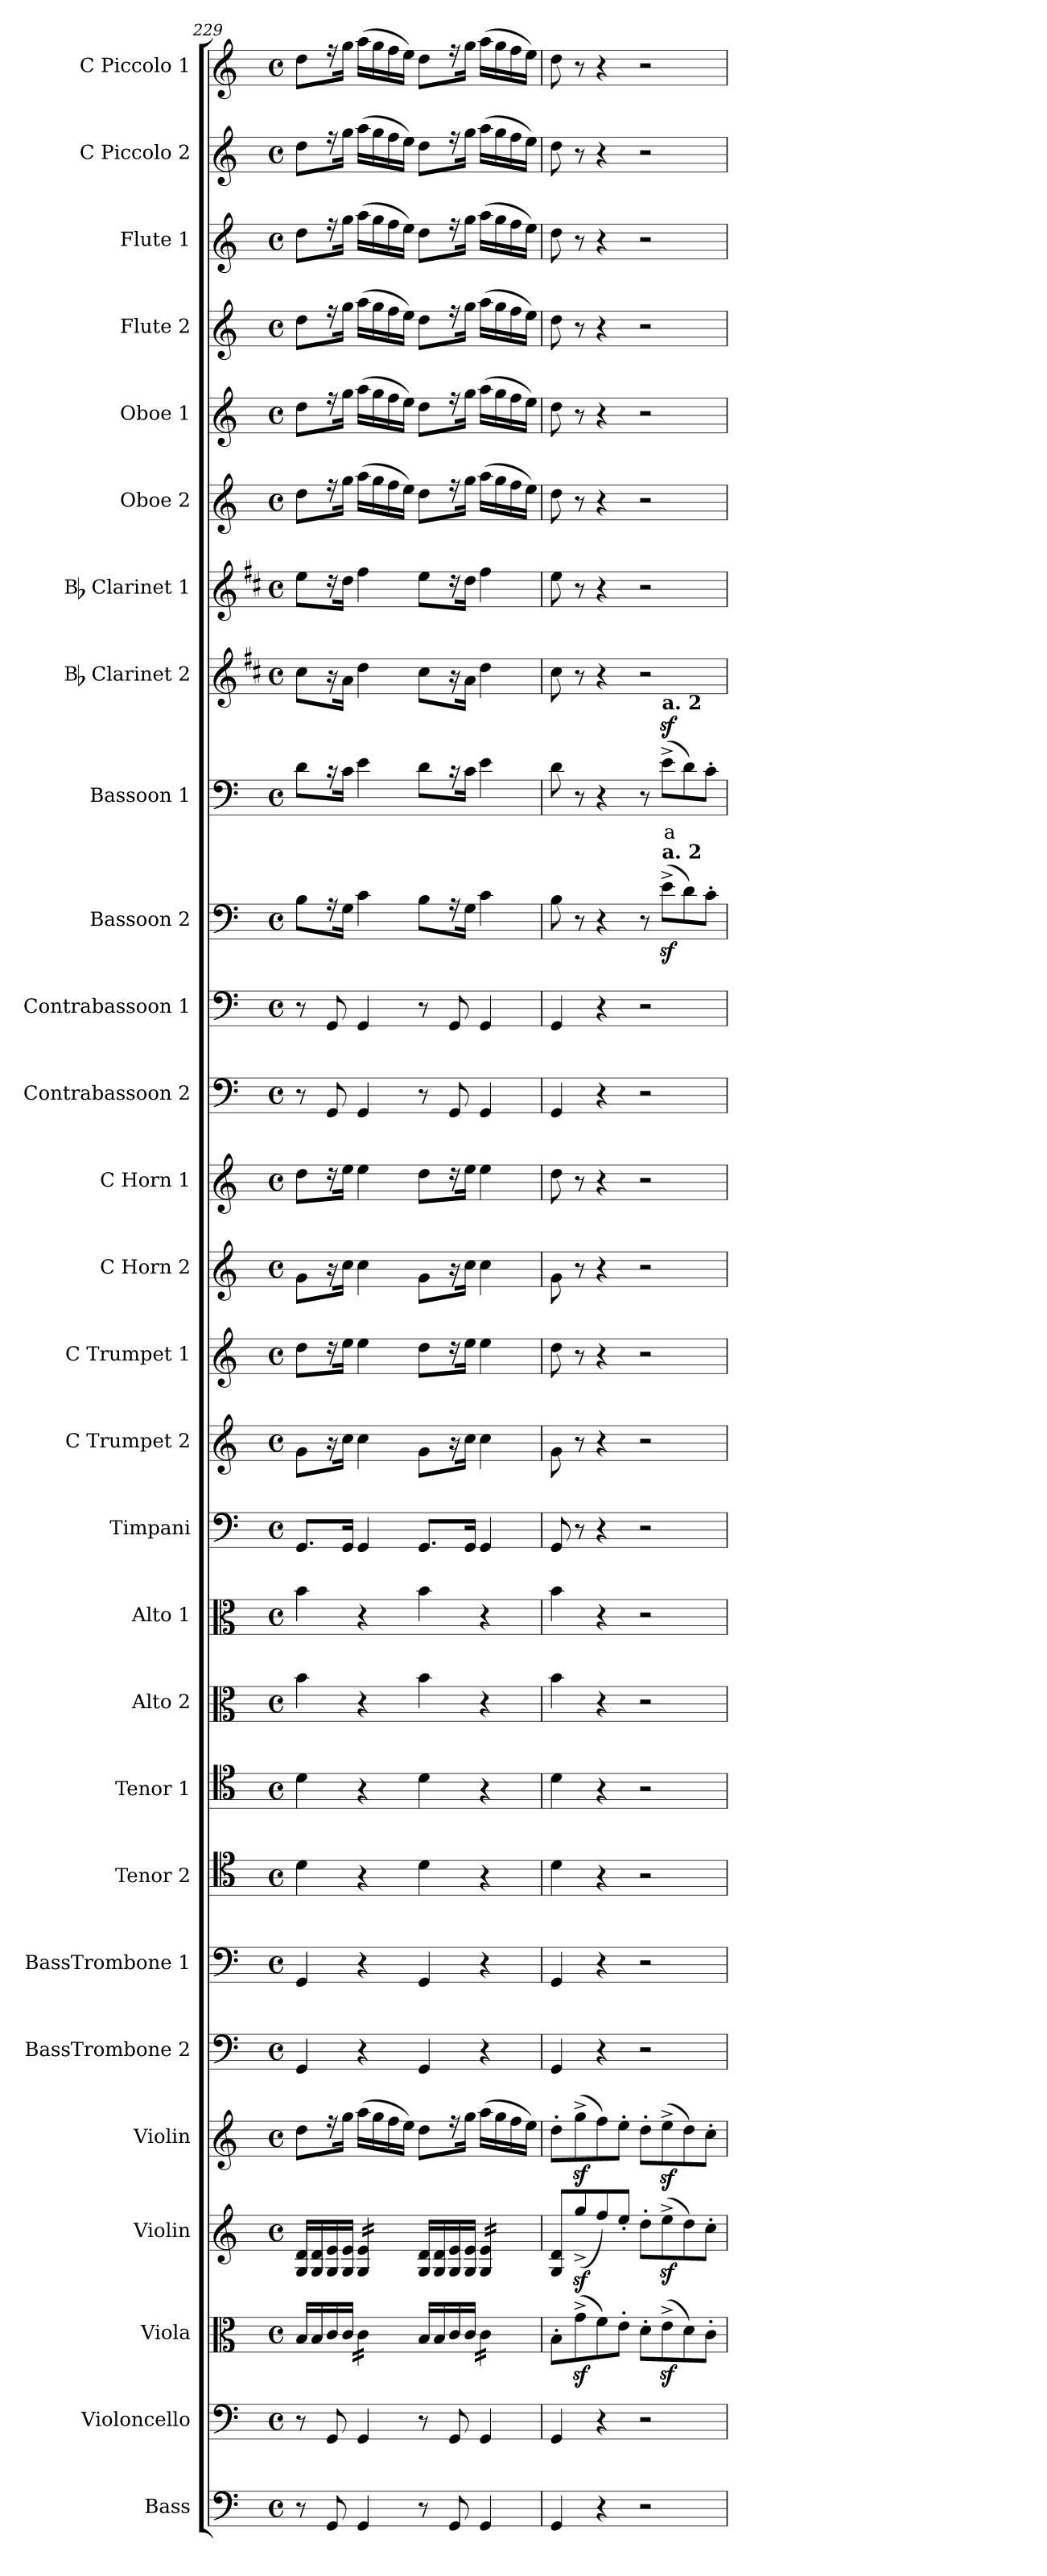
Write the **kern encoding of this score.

**kern	**kern	**kern	**kern	**kern	**kern	**kern	**kern	**kern	**kern	**kern	**kern	**kern	**kern	**kern	**kern	**kern	**kern	**kern	**kern	**text	**kern	**kern	**kern	**kern	**kern	**kern	**kern	**kern
*part28	*part27	*part26	*part25	*part24	*part23	*part22	*part21	*part20	*part19	*part18	*part17	*part16	*part15	*part14	*part13	*part12	*part11	*part10	*part9	*part9	*part8	*part7	*part6	*part5	*part4	*part3	*part2	*part1
*staff28	*staff27	*staff26	*staff25	*staff24	*staff23	*staff22	*staff21	*staff20	*staff19	*staff18	*staff17	*staff16	*staff15	*staff14	*staff13	*staff12	*staff11	*staff10	*staff9	*staff9	*staff8	*staff7	*staff6	*staff5	*staff4	*staff3	*staff2	*staff1
*I"Bass	*I"Violoncello	*I"Viola	*I"Violin	*I"Violin	*I"BassTrombone 2	*I"BassTrombone 1	*I"Tenor 2	*I"Tenor 1	*I"Alto 2	*I"Alto 1	*I"Timpani	*I"C Trumpet 2	*I"C Trumpet 1	*I"C Horn 2	*I"C Horn 1	*I"Contrabassoon 2	*I"Contrabassoon 1	*I"Bassoon 2	*I"Bassoon 1	*	*I"Bb Clarinet 2	*I"Bb Clarinet 1	*I"Oboe 2	*I"Oboe 1	*I"Flute 2	*I"Flute 1	*I"C Piccolo 2	*I"C Piccolo 1
*I'B	*I'Vc	*I'Vla	*I'Vln	*I'Vln	*I'BTrb 2	*I'BTrb 1	*I'T 2	*I'T 1	*I'A 2	*I'A 1	*I'Timp	*I'Tpt 2	*I'Tpt 1	*I'Hn 2	*I'Hn 1	*I'C Bsn 2	*I'C Bsn 1	*I'Bsn 2	*I'Bsn 1	*	*I'Cl 2	*I'Cl 1	*I'Ob 2	*I'Ob 1	*I'Fl 2	*I'Fl 1	*I'Picc 2	*I'Picc 1
!!LO:PB:g=z
*clefF4	*clefF4	*clefC3	*clefG2	*clefG2	*clefF4	*clefF4	*clefC4	*clefC4	*clefC3	*clefC3	*clefF4	*clefG2	*clefG2	*clefG2	*clefG2	*clefF4	*clefF4	*clefF4	*clefF4	*	*clefG2	*clefG2	*clefG2	*clefG2	*clefG2	*clefG2	*clefG2	*clefG2
*ITrd7c12	*	*	*	*	*	*	*	*	*	*	*	*	*	*ITrd7c12	*ITrd7c12	*ITrd7c12	*ITrd7c12	*	*	*	*ITrd1c2	*ITrd1c2	*	*	*	*	*ITrd-7c-12	*ITrd-7c-12
*k[]	*k[]	*k[]	*k[]	*k[]	*k[]	*k[]	*k[]	*k[]	*k[]	*k[]	*k[]	*k[]	*k[]	*k[]	*k[]	*k[]	*k[]	*k[]	*k[]	*	*k[]	*k[]	*k[]	*k[]	*k[]	*k[]	*k[]	*k[]
*M4/4	*M4/4	*M4/4	*M4/4	*M4/4	*M4/4	*M4/4	*M4/4	*M4/4	*M4/4	*M4/4	*M4/4	*M4/4	*M4/4	*M4/4	*M4/4	*M4/4	*M4/4	*M4/4	*M4/4	*	*M4/4	*M4/4	*M4/4	*M4/4	*M4/4	*M4/4	*M4/4	*M4/4
*met(c)	*met(c)	*met(c)	*met(c)	*met(c)	*met(c)	*met(c)	*met(c)	*met(c)	*met(c)	*met(c)	*met(c)	*met(c)	*met(c)	*met(c)	*met(c)	*met(c)	*met(c)	*met(c)	*met(c)	*	*met(c)	*met(c)	*met(c)	*met(c)	*met(c)	*met(c)	*met(c)	*met(c)
=229	=229	=229	=229	=229	=229	=229	=229	=229	=229	=229	=229	=229	=229	=229	=229	=229	=229	=229	=229	=229	=229	=229	=229	=229	=229	=229	=229	=229
8r	8r	16BLL	16G/ 16d/LL	8ddL	4GG	4GG	4d	4d	4b	4b	8.GGL	8g\L	8dd\L	8G\L	8d\L	8r	8r	8B\L	8d\L	.	8b\L	8dd\L	8ddL	8ddL	8ddL	8ddL	8dddL	8dddL
.	.	16B	16G/ 16d/	.	.	.	.	.	.	.	.	.	.	.	.	.	.	.	.	.	.	.	.	.	.	.	.	.
8GGG	8GG	16c	16G/ 16e/	16r	.	.	.	.	.	.	.	16r	16r	16r	16r	8GGG	8GGG	16r	16r	.	16r	16r	16r	16r	16r	16r	16r	16r
.	.	16cJJ	16G/ 16e/JJ	16ggJk	.	.	.	.	.	.	16GGJk	16cc\Jk	16ee\Jk	16c\Jk	16e\Jk	.	.	16G\Jk	16c\Jk	.	16g\Jk	16cc\Jk	16ggJk	16ggJk	16ggJk	16ggJk	16gggJk	16gggJk
*	*	*tremolo	*	*	*	*	*	*	*	*	*	*	*	*	*	*	*	*	*	*	*	*	*	*	*	*	*	*
*	*	*	*tremolo	*	*	*	*	*	*	*	*	*	*	*	*	*	*	*	*	*	*	*	*	*	*	*	*	*
4GGG	4GG	16cLL	16G/ 16e/LL	(16aaLL	4r	4r	4r	4r	4r	4r	4GG	4cc\	4ee\	4c\	4e\	4GGG	4GGG	4c\	4e\	.	4cc\	4ee\	(16aaLL	(16aaLL	(16aaLL	(16aaLL	(16aaaLL	(16aaaLL
.	.	16c	16G/ 16e/	16gg	.	.	.	.	.	.	.	.	.	.	.	.	.	.	.	.	.	.	16gg	16gg	16gg	16gg	16ggg	16ggg
.	.	16c	16G/ 16e/	16ff	.	.	.	.	.	.	.	.	.	.	.	.	.	.	.	.	.	.	16ff	16ff	16ff	16ff	16fff	16fff
.	.	16cJJ	16G/ 16e/JJ	16eeJJ)	.	.	.	.	.	.	.	.	.	.	.	.	.	.	.	.	.	.	16eeJJ)	16eeJJ)	16eeJJ)	16eeJJ)	16eeeJJ)	16eeeJJ)
*	*	*	*Xtremolo	*	*	*	*	*	*	*	*	*	*	*	*	*	*	*	*	*	*	*	*	*	*	*	*	*
*	*	*Xtremolo	*	*	*	*	*	*	*	*	*	*	*	*	*	*	*	*	*	*	*	*	*	*	*	*	*	*
8r	8r	16BLL	16G/ 16d/LL	8ddL	4GG	4GG	4d	4d	4b	4b	8.GGL	8g\L	8dd\L	8G\L	8d\L	8r	8r	8B\L	8d\L	.	8b\L	8dd\L	8ddL	8ddL	8ddL	8ddL	8dddL	8dddL
.	.	16B	16G/ 16d/	.	.	.	.	.	.	.	.	.	.	.	.	.	.	.	.	.	.	.	.	.	.	.	.	.
8GGG	8GG	16c	16G/ 16e/	16r	.	.	.	.	.	.	.	16r	16r	16r	16r	8GGG	8GGG	16r	16r	.	16r	16r	16r	16r	16r	16r	16r	16r
.	.	16cJJ	16G/ 16e/JJ	16ggJk	.	.	.	.	.	.	16GGJk	16cc\Jk	16ee\Jk	16c\Jk	16e\Jk	.	.	16G\Jk	16c\Jk	.	16g\Jk	16cc\Jk	16ggJk	16ggJk	16ggJk	16ggJk	16gggJk	16gggJk
*	*	*tremolo	*	*	*	*	*	*	*	*	*	*	*	*	*	*	*	*	*	*	*	*	*	*	*	*	*	*
*	*	*	*tremolo	*	*	*	*	*	*	*	*	*	*	*	*	*	*	*	*	*	*	*	*	*	*	*	*	*
4GGG	4GG	16cLL	16G/ 16e/LL	(16aaLL	4r	4r	4r	4r	4r	4r	4GG	4cc\	4ee\	4c\	4e\	4GGG	4GGG	4c\	4e\	.	4cc\	4ee\	(16aaLL	(16aaLL	(16aaLL	(16aaLL	(16aaaLL	(16aaaLL
.	.	16c	16G/ 16e/	16gg	.	.	.	.	.	.	.	.	.	.	.	.	.	.	.	.	.	.	16gg	16gg	16gg	16gg	16ggg	16ggg
.	.	16c	16G/ 16e/	16ff	.	.	.	.	.	.	.	.	.	.	.	.	.	.	.	.	.	.	16ff	16ff	16ff	16ff	16fff	16fff
.	.	16cJJ	16G/ 16e/JJ	16eeJJ)	.	.	.	.	.	.	.	.	.	.	.	.	.	.	.	.	.	.	16eeJJ)	16eeJJ)	16eeJJ)	16eeJJ)	16eeeJJ)	16eeeJJ)
*	*	*	*Xtremolo	*	*	*	*	*	*	*	*	*	*	*	*	*	*	*	*	*	*	*	*	*	*	*	*	*
*	*	*Xtremolo	*	*	*	*	*	*	*	*	*	*	*	*	*	*	*	*	*	*	*	*	*	*	*	*	*	*
=230	=230	=230	=230	=230	=230	=230	=230	=230	=230	=230	=230	=230	=230	=230	=230	=230	=230	=230	=230	=230	=230	=230	=230	=230	=230	=230	=230	=230
4GGG	4GG	8B'L	8G/ 8d/L	8dd'L	4GG	4GG	4d	4d	4b	4b	8GG	8g\	8dd\	8G\	8d\	4GGG	4GGG	8B\	8d\	.	8b\	8dd\	8dd	8dd	8dd	8dd	8ddd	8ddd
.	.	(8gz<^	(8ggz<^	(8ggz<^	.	.	.	.	.	.	8r	8r	8r	8r	8r	.	.	8r	8r	.	8r	8r	8r	8r	8r	8r	8r	8r
4r	4r	8f)	8ff)	8ff)	4r	4r	4r	4r	4r	4r	4r	4r	4r	4r	4r	4r	4r	4r	4r	.	4r	4r	4r	4r	4r	4r	4r	4r
.	.	8e'J	8ee'J	8ee'J	.	.	.	.	.	.	.	.	.	.	.	.	.	.	.	.	.	.	.	.	.	.	.	.
2r	2r	8d'L	8dd'L	8dd'L	2r	2r	2r	2r	2r	2r	2r	2r	2r	2r	2r	2r	2r	8r	8r	.	2r	2r	2r	2r	2r	2r	2r	2r
!	!	!	!	!	!	!	!	!	!	!	!	!	!	!	!	!	!	!	!LO:TX:a:B:t=a. 2	!	!	!	!	!	!	!	!	!
!	!	!	!	!	!	!	!	!	!	!	!	!	!	!	!	!	!	!LO:TX:a:B:t=a. 2	!	!	!	!	!	!	!	!	!	!
!	!	!	!	!	!	!	!	!	!	!	!	!	!	!	!	!	!	!	!	!LO:LY:b	!	!	!	!	!	!	!	!
.	.	(8ez<^	(8eez<^	(8eez<^	.	.	.	.	.	.	.	.	.	.	.	.	.	(8ez<^L	(8ez<^L	a	.	.	.	.	.	.	.	.
.	.	8d)	8dd)	8dd)	.	.	.	.	.	.	.	.	.	.	.	.	.	8d)	8d)	.	.	.	.	.	.	.	.	.
.	.	8c'J	8cc'J	8cc'J	.	.	.	.	.	.	.	.	.	.	.	.	.	8c'J	8c'J	.	.	.	.	.	.	.	.	.
=	=	=	=	=	=	=	=	=	=	=	=	=	=	=	=	=	=	=	=	=	=	=	=	=	=	=	=	=
*-	*-	*-	*-	*-	*-	*-	*-	*-	*-	*-	*-	*-	*-	*-	*-	*-	*-	*-	*-	*-	*-	*-	*-	*-	*-	*-	*-	*-
